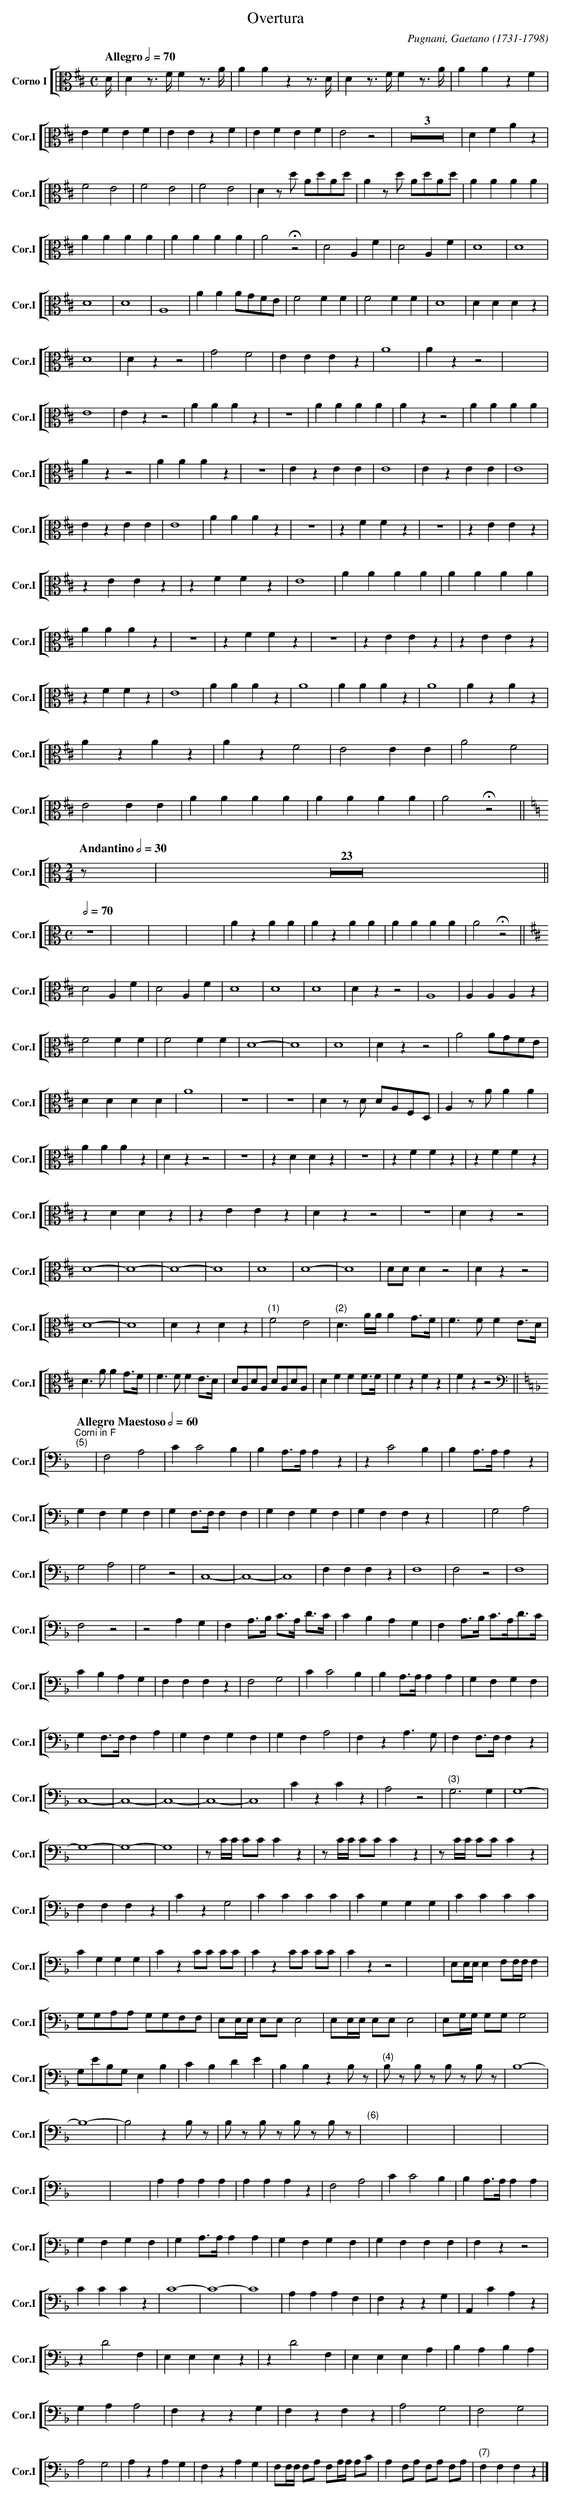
X:1
T:Overtura
C:Pugnani, Gaetano (1731-1798)
M:C
L:1/4
K:D
V: 1 clef=alto name="Corno I" sname="Cor.I"
%%staves [( 1 )]
[Q: "Allegro" 1/2=70] D// | D z/ > F/ F z/ > A/| A A z z/ > D/ | D z/ > F/ F z/ > A/ | A A z F | E F E F | \
      E E z F | E F E F | E2 z2 | Z3 | \
      DFAz | F2E2 | F2E2 | F2E2 | \
      D z/ d/ A/d/A/d/ | A z/ d/ A/d/A/d/ | A A A A | A A A A | \
      A A A A | A2 !fermata! z2 | D2 A, F | D2 A, F | \
      D4 | D4 | D4 | D4 | \
      A,4 | A A A/G/F/E/ | F2 F F | F2 F F | \
      D4 | D D D z | D4 | D z z2 | \
      G2 F2 | E E E z | A4 | A z z2 | \
      x4 | E4 | E z z2 | A A A z | \
      z4 | A A A A | A z z2 | A A A A | \
      A z z2| A A A z | z4 | E z E E | E4 | \
      E z E E | E4 | E z E E | E4 | \
      A A A z | z4 | z F F z | z4 | \
      z E E z | z E E z | z F F z | E4 | \
      A A A A | A A A A | A A A z | z4 | \
      z F F z | z4 | z E E z | z E E z | \
      z F F z | E4 | A A A z | A4 | \
      A A A z | A4 | A z A z | A z A z | A z F2 | E2 E E | A2 F2 | E2 E E | A A A A | A A A A | A2 !fermata! z2 ||
[M:2/4] [K:C] [L:1/8] [Q: "Andantino" 1/2=30] z | Z23 ||
[M:C] [L:1/4] [Q:1/2=70]  z4 | x4 | x4 | x4 | \
      A z A A | A z A A | A A A A | A2 !fermata! z2 ||
[K:D] D2 A, F | D2 A, F | D4 | D4 | \
      D4 | D z z2 | A,4 | A, A, A, z | \
      F2 F F | F2 F F | D4-|D4 | D4 | \
      D z z2 | A2 A/G/F/E/ | D D D D | A4 | \
      z4 | z4 | D z/ D/ D/A,/F,/D,/ | A, z/A/ A A | \
      A A A z | D z z2 | z4 | z D D z | \
      z4 | z F F z | z F F z | z D D z | \
      z E E z | D z z2 | z4 | D z z2 | \
      D4 -| D4 -| D4 -| D4 | D4 | D4 -| D4 | D/D/ D z2 | \
      D z z2 | D4 -| D4 | D z D z | "(1)" F2 E2 | \
      "(2)" D3/2 A//A// A G/>F/ | F>F F E/>D/ | D>A A G/>F/ | F>F F E/>D/ | \
      D/A,/D/A,/ D/A,/D/A,/| D F F F/>F/ | F z F z | F z z2 ||
[K: F bass] [L:1/4] [Q: "Allegro Maestoso" 1/2=60] "^Corni in F" "(5)" x3/8 | F,2 A,2| C C2 B, | B, A,/>A,/ A, z | z C2 B, | \
      B, A,/>A,/ A, z | G, F, G, F, | G, F,/>F,/ F, F, | G,F,G,F, | \
      G, F, F, z | x4 | G,2 A,2 | G,2 A,2 | \
      G,2 z2 | C,4-| C,4-| C,4-| F,F,F, z| F,4 | F,2 z2 | F,4 | \
      F,2 z2 | z2 A, G, | F, A,/>B,/ C/>A,/ D/>C/ | C B, A, G, | \
      F, A,/>B,/ C/>A,/D/>C/ | C B, A, G, | F,F,F,z | F,2 G,2 | \
      C C2 B, | B, A,/>A,/ A, A, | G, F, G, F, | G, F,/>F,/ F, A, | \
      G,F,G,F, | G, F, A,2 | F, z A,>G, | F, F,/>F,/ F, z | \
      C,4-| C,4-| C,4-| C,4-| C,4 | C z C z | A,2 z2 | "(3)" G,3 G, | G,4-| G,4-| G,4-| G,4 | \
      z/C//C// C/C/ C z |  z/C//C// C/C/ C z | z/C//C// C/C/ C z | F,F,F, z | \
      C z G,2 | CCCC| CG,G,G,| CCCC| CG,G,G, | C z C/C/ C/C/ | C z C/C/ C/C/ | \
      C z z2 | x4 | E,/E,//E,// E, F,/F,//F,// F, | G,/G,/A,/A,/ G,/G,/F,/F,/ | \
      E,/E,//E,// E,/E,/ E,2 | E,/E,//E,// E,/E,/ E,2 | E,/G,//G,// G,/G,/ G,2 | G,/E/B,/G,/ E, B, | \
      C B, D E | B, B, z B,/z/ |"(4)" B,/ z/ B,/ z/ B,/ z/ B,/ z/ | B,4-| B,4-| B,2 z B,/ z/ | \
      B,/ z/ B,/ z/ B,/ z/ B,/ z/| "(6)" x4 | x4 | x4 | x4 | \
      x4 | x4 | A, A, A, A, | A, A, A, z | \
      F,2 A,2 | C C2 B, | B, A,/>A,/ A, A, | G,F,G,F, | \
      G, A,/>A,/ A, A, | G, F, G, F, | G, F, F, F, | F, z z2 | \
      C C C z | C4- | C4- | C4 | A,A,A,F,| F, z z G, | \
      A,, C A, z | z D2 F, | E,E,E, z | z D2 F, | \
      E,E,E,A, | B,A,B,A, | G,A,A,2 | F, z z G, | \
      F, z F, z | A,2 G,2 | F,2 G,2 | A,2 G,2 | \
      A, z A, G, | F, z A, G, | F,/F,//F,// F,/A,/ F,/A,//A,// A,/C/ | A, F,/A,/ F,/A,/ F,/A,/ | \
      "(7)" F,F,F, z |]
